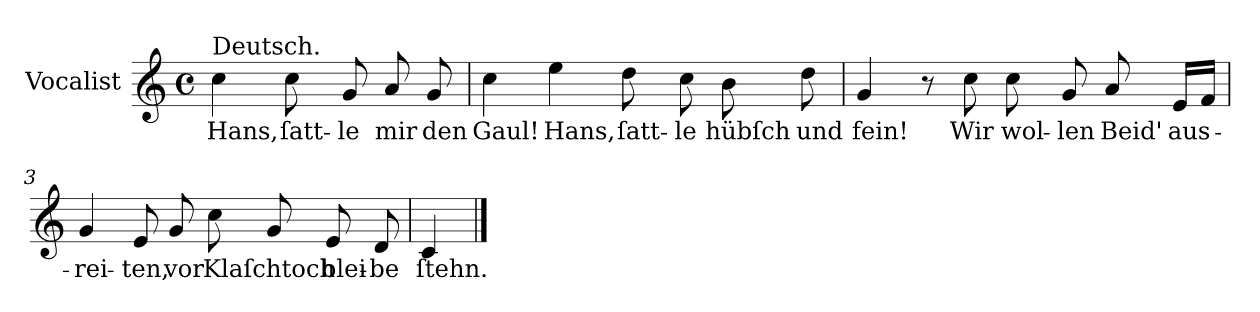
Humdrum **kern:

**kern	**text
*part1	*part1
*staff1	*staff1
*I"Vocalist	*
*k[]	*
*C:	*
*M4/4	*
*met(c)	*
=	=
!LO:TX:a:t=Deutsch.	!
4cc	Hans,
8cc	ſatt-
8g	-le
8a	mir
8g	den
=1	=1
4cc	Gaul!
4ee	Hans,
8dd	ſatt-
8cc	-le
8b	hübſch
8dd	und
=2	=2
4g	fein!
8r	.
8cc	Wir
8cc	wol-
8g	-len
8a	Beid'
16eLL	aus-
16fJJ	.
=3	=3
4g	-rei-
8e	-ten,
8g	vor
8cc	Klaſchtoch
8g	.
8e	blei-
8d	-be
=4	=4
4c	ſtehn.
==	==
*-	*-
